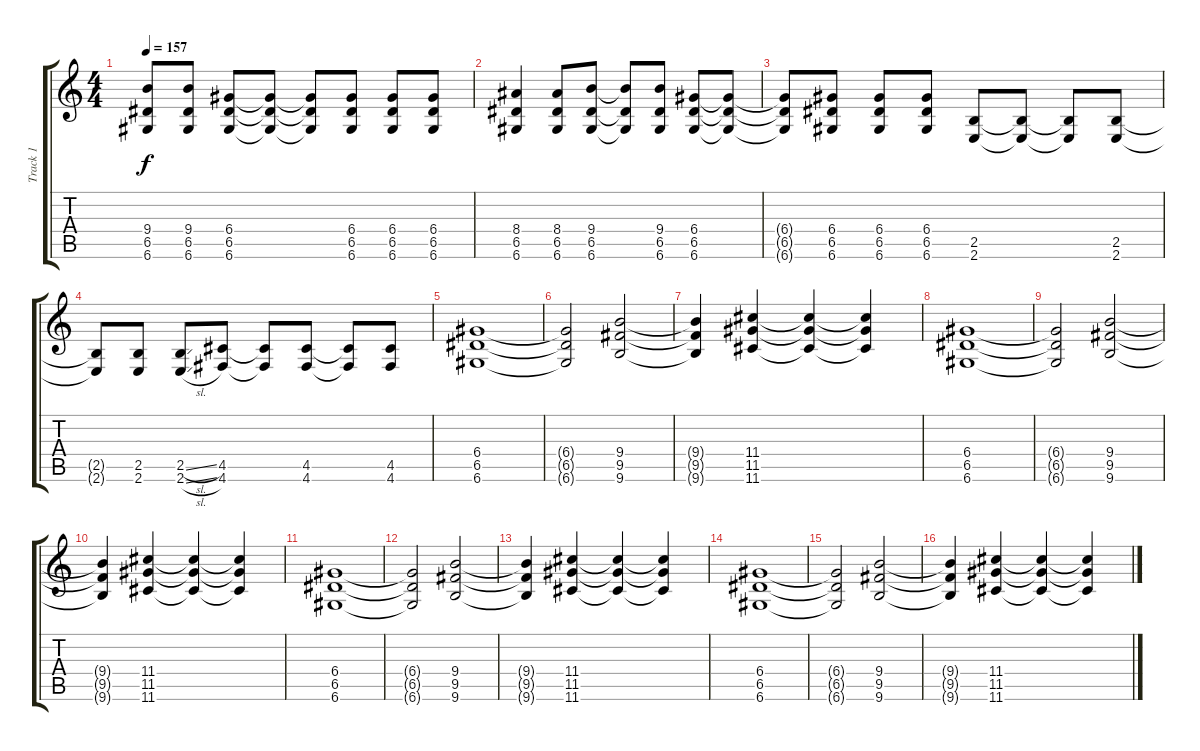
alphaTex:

\track ("Track 1" "Track 1") {instrument electricguitarjazz}
\staff {score tabs}
\tuning (E4 B3 G3 D3 A2 D2) {hide}
\ts (4 4)
\tempo 157
\clef g2
\ks c
(9.4{t} 6.5{t} 6.6{t}).8{dy f} (9.4 6.5 6.6).8 (6.4 6.5 6.6).8 (6.4{t} 6.5{t} 6.6{t}).8 (6.4{t} 6.5{t} 6.6{t}).8 (6.4 6.5 6.6).8 (6.4 6.5 6.6).8 (6.4 6.5 6.6).8 |
(8.4 6.5 6.6).4 (8.4 6.5 6.6).8 (9.4 6.5 6.6).8 (9.4{t} 6.5{t} 6.6{t}).8 (9.4 6.5 6.6).8 (6.4 6.5 6.6).8 (6.4{t} 6.5{t} 6.6{t}).8 |
(6.4{t} 6.5{t} 6.6{t}).8 (6.4 6.5 6.6).8 (6.4 6.5 6.6).8 (6.4 6.5 6.6).8 (2.5 2.6).8 (2.5{t} 2.6{t}).8 (2.5{t} 2.6{t}).8 (2.5 2.6).8 |
(2.5{t} 2.6{t}).8 (2.5 2.6).8 (2.5{sl} 2.6{sl}).8 (4.5 4.6).8 (4.5{t} 4.6{t}).8 (4.5 4.6).8 (4.5{t} 4.6{t}).8 (4.5 4.6).8 |
(6.4 6.5 6.6).1 |
(6.4{t} 6.5{t} 6.6{t}).2 (9.4 9.5 9.6).2 |
(9.4{t} 9.5{t} 9.6{t}).4 (11.4 11.5 11.6).4 (11.4{t} 11.5{t} 11.6{t}).4 (11.4{t} 11.5{t} 11.6{t}).4 |
(6.4 6.5 6.6).1 |
(6.4{t} 6.5{t} 6.6{t}).2 (9.4 9.5 9.6).2 |
(9.4{t} 9.5{t} 9.6{t}).4 (11.4 11.5 11.6).4 (11.4{t} 11.5{t} 11.6{t}).4 (11.4{t} 11.5{t} 11.6{t}).4 |
(6.4 6.5 6.6).1 |
(6.4{t} 6.5{t} 6.6{t}).2 (9.4 9.5 9.6).2 |
(9.4{t} 9.5{t} 9.6{t}).4 (11.4 11.5 11.6).4 (11.4{t} 11.5{t} 11.6{t}).4 (11.4{t} 11.5{t} 11.6{t}).4 |
(6.4 6.5 6.6).1 |
(6.4{t} 6.5{t} 6.6{t}).2 (9.4 9.5 9.6).2 |
(9.4{t} 9.5{t} 9.6{t}).4 (11.4 11.5 11.6).4 (11.4{t} 11.5{t} 11.6{t}).4 (11.4{t} 11.5{t} 11.6{t}).4
